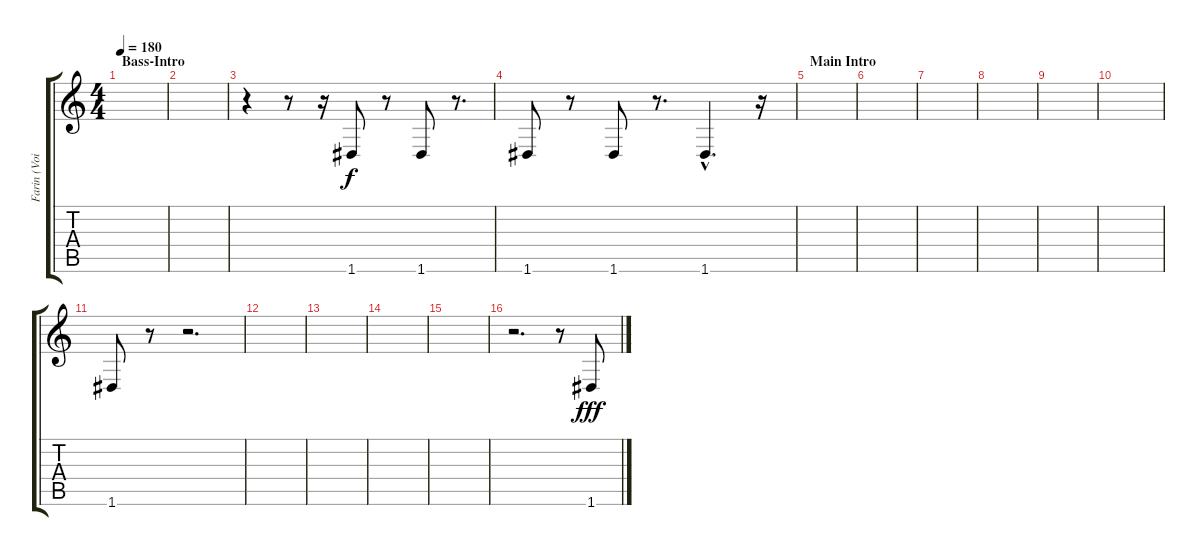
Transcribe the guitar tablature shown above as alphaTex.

\track ("Farin (Voice)" "Farin (Voi") {instrument guitarharmonics}
\staff {score tabs}
\tuning (E4 B3 G3 D3 A2 D2) {hide}
\ts (4 4)
\section ("" "Bass-Intro")
\tempo 180
\clef g2
\ks c
|
|
r.4 r.8 r.16 1.6.8{volume 14} r.8 1.6.8 r.8{d} |
1.6.8 r.8 1.6.8 r.8{d} 1.6{hac}.4{d} r.16 |
\section ("" "Main Intro")
|
|
|
|
|
|
1.6.8 r.8 r.2{d} |
|
|
|
|
r.2{d} r.8 1.6.8{dy fff}
